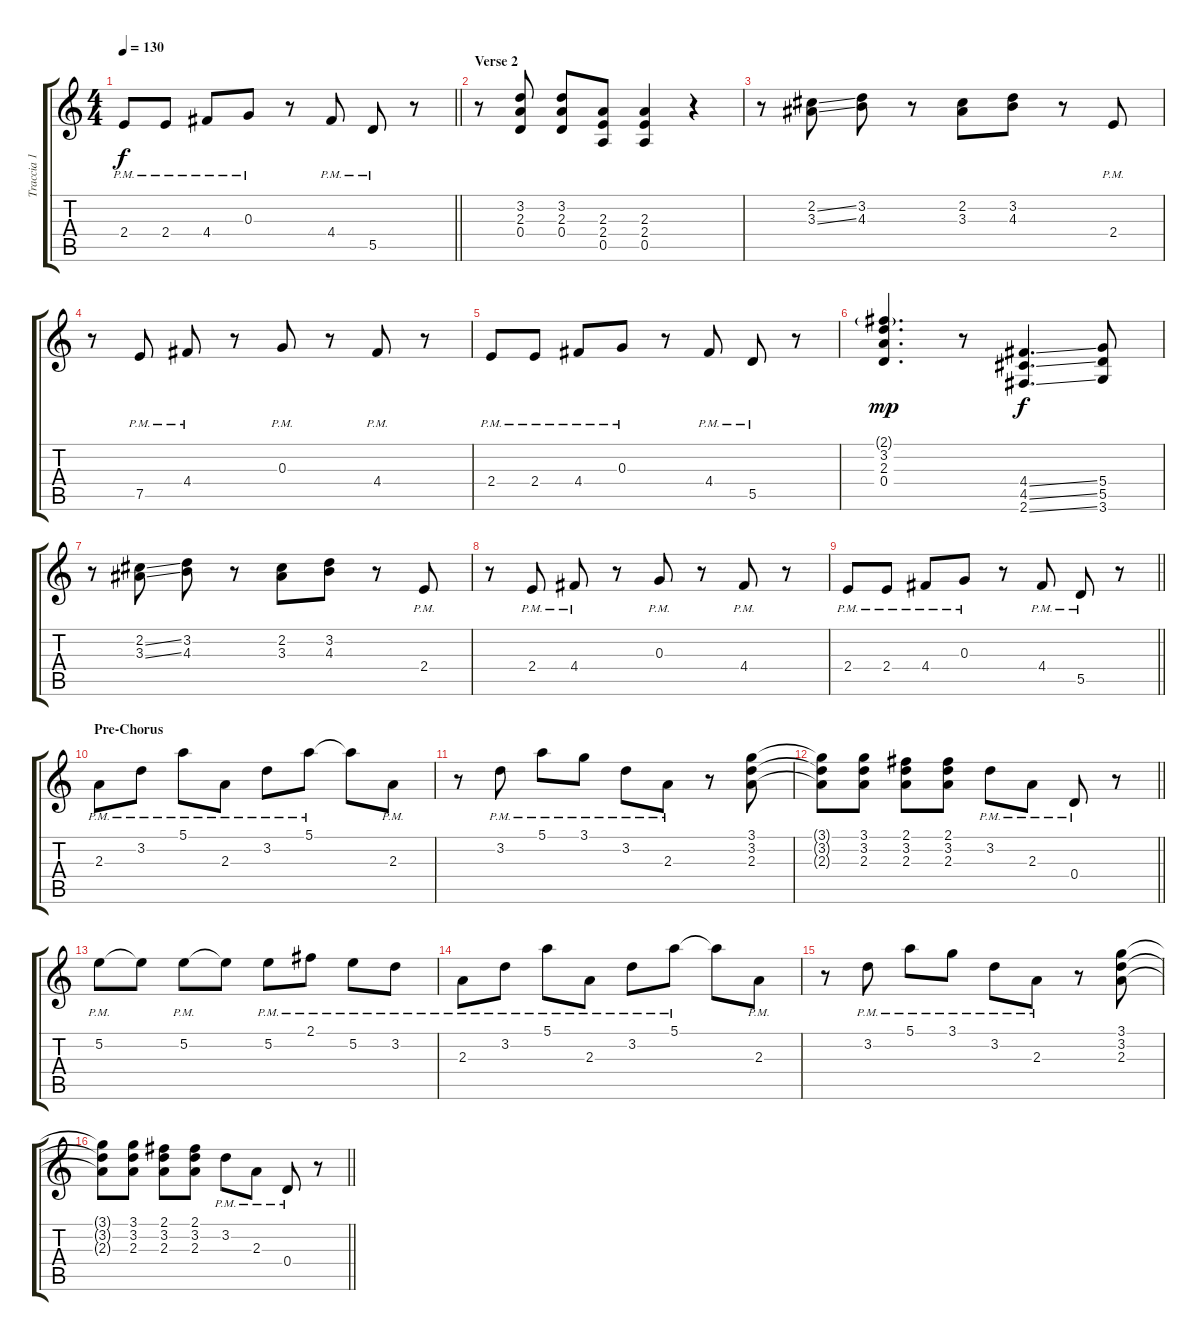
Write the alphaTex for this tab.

\track ("Traccia 1" "Traccia 1") {instrument distortionguitar}
\staff {score tabs}
\tuning (E4 B3 G3 D3 A2 E2) {hide}
\ts (4 4)
\tempo 130
\clef g2
\barLineRight lightlight
\ks c
2.4{pm}.8{dy f} 2.4{pm}.8 4.4{pm}.8 0.3{pm}.8 r.8 4.4{pm}.8 5.5{pm}.8 r.8 |
\section ("" "Verse 2")
r.8 (3.2 2.3 0.4).8 (3.2 2.3 0.4).8 (2.3 2.4 0.5).8 (2.3 2.4 0.5).4 r.4 |
r.8 (2.2{ss} 3.3{ss}).8 (3.2 4.3).8 r.8 (2.2 3.3).8 (3.2 4.3).8 r.8 2.4{pm}.8 |
r.8 7.5{pm}.8 4.4{pm}.8 r.8 0.3{pm}.8 r.8 4.4{pm}.8 r.8 |
2.4{pm}.8 2.4{pm}.8 4.4{pm}.8 0.3{pm}.8 r.8 4.4{pm}.8 5.5{pm}.8 r.8 |
(2.1{g} 3.2 2.3 0.4).4{d dy mp} r.8 (4.4{ss} 4.5{ss} 2.6{ss}).4{d dy f} (5.4 5.5 3.6).8 |
r.8 (2.2{ss} 3.3{ss}).8 (3.2 4.3).8 r.8 (2.2 3.3).8 (3.2 4.3).8 r.8 2.4{pm}.8 |
r.8 2.4{pm}.8 4.4{pm}.8 r.8 0.3{pm}.8 r.8 4.4{pm}.8 r.8 |
\barLineRight lightlight
2.4{pm}.8 2.4{pm}.8 4.4{pm}.8 0.3{pm}.8 r.8 4.4{pm}.8 5.5{pm}.8 r.8 |
\section ("" "Pre-Chorus")
2.3{pm}.8 3.2{pm}.8 5.1{pm}.8 2.3{pm}.8 3.2{pm}.8 5.1{pm}.8 5.1{t}.8 2.3{pm}.8 |
r.8 3.2{pm}.8 5.1{pm}.8 3.1{pm}.8 3.2{pm}.8 2.3{pm}.8 r.8 (3.1 3.2 2.3).8 |
\barLineRight lightlight
(3.1{t} 3.2{t} 2.3{t}).8 (3.1 3.2 2.3).8 (2.1 3.2 2.3).8 (2.1 3.2 2.3).8 3.2{pm}.8 2.3{pm}.8 0.4{pm}.8 r.8 |
5.2{pm}.8 5.2{t}.8 5.2{pm}.8 5.2{t}.8 5.2{pm}.8 2.1{pm}.8 5.2{pm}.8 3.2{pm}.8 |
2.3{pm}.8 3.2{pm}.8 5.1{pm}.8 2.3{pm}.8 3.2{pm}.8 5.1{pm}.8 5.1{t}.8 2.3{pm}.8 |
r.8 3.2{pm}.8 5.1{pm}.8 3.1{pm}.8 3.2{pm}.8 2.3{pm}.8 r.8 (3.1 3.2 2.3).8 |
\barLineRight lightlight
(3.1{t} 3.2{t} 2.3{t}).8 (3.1 3.2 2.3).8 (2.1 3.2 2.3).8 (2.1 3.2 2.3).8 3.2{pm}.8 2.3{pm}.8 0.4{pm}.8 r.8
